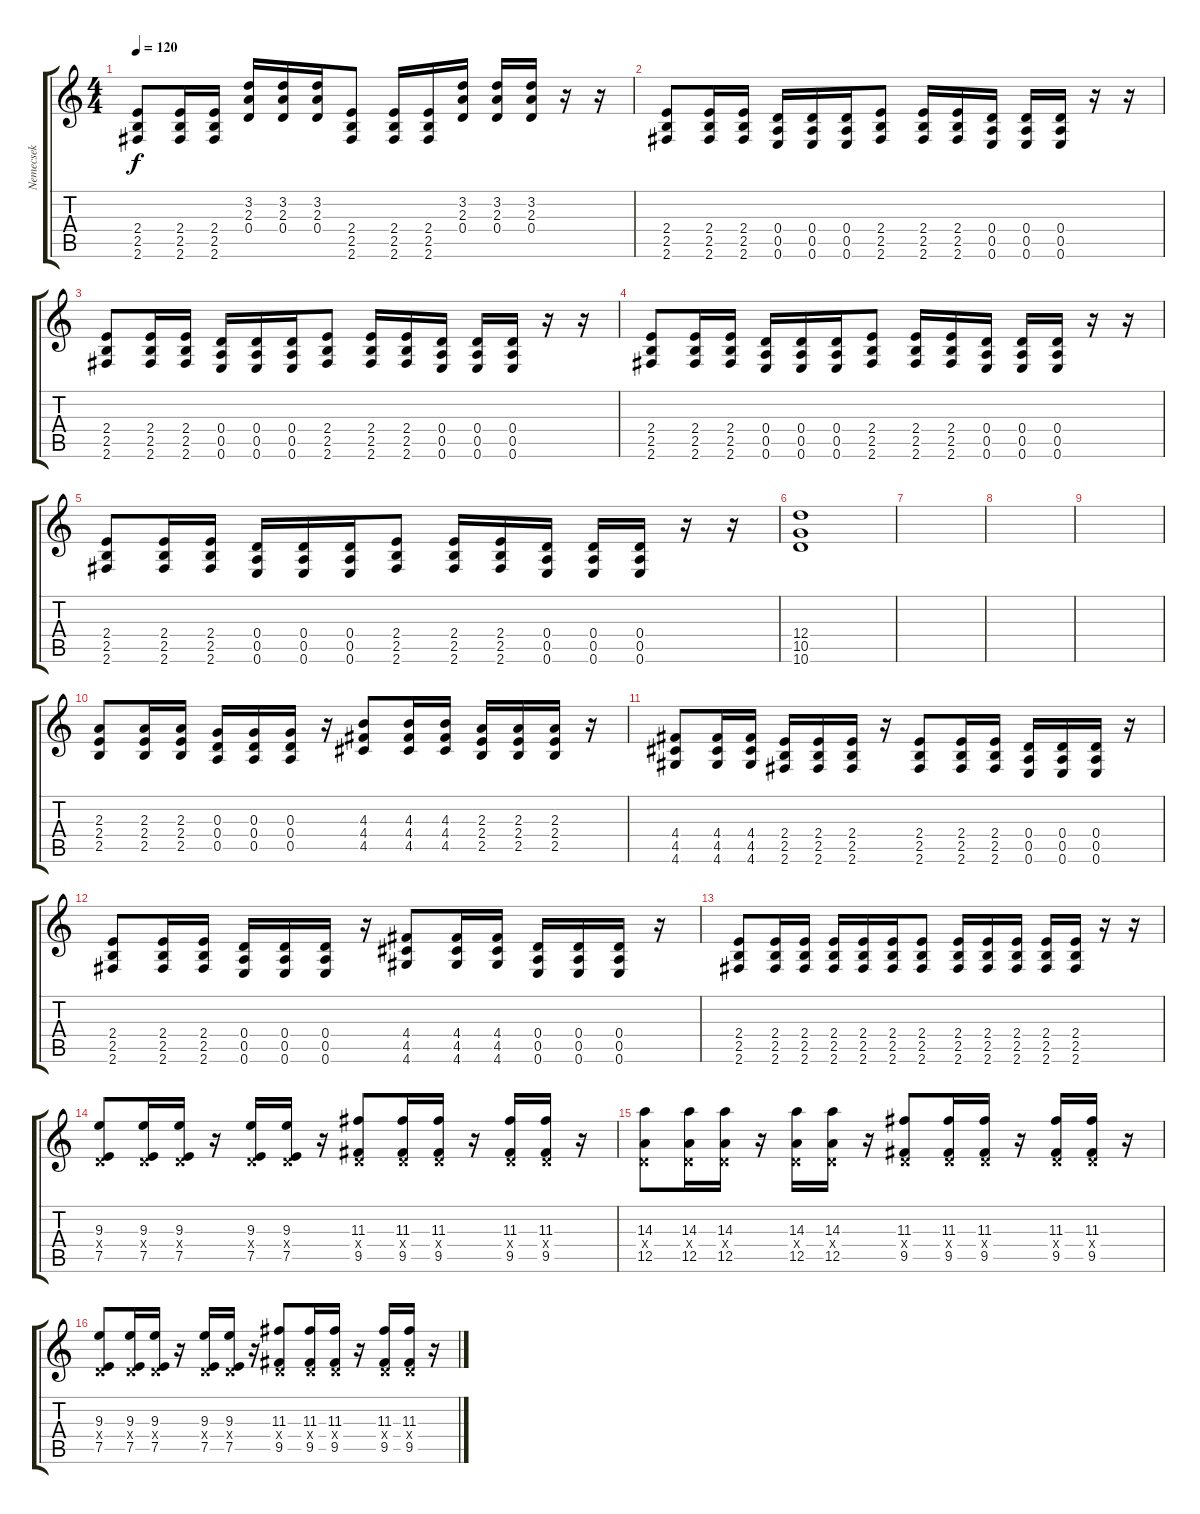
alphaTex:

\track ("Nemecsek" "Nemecsek") {instrument electricguitarmuted}
\staff {score tabs}
\tuning (E4 B3 G3 D3 A2 E2) {hide}
\ts (4 4)
\tempo 120
\clef g2
\ks c
(2.4 2.5 2.6).8{dy f} (2.4 2.5 2.6).16 (2.4 2.5 2.6).16 (3.2 2.3 0.4).16 (3.2 2.3 0.4).16 (3.2 2.3 0.4).16 (2.4 2.5 2.6).8 (2.4 2.5 2.6).16 (2.4 2.5 2.6).16 (3.2 2.3 0.4).16 (3.2 2.3 0.4).16 (3.2 2.3 0.4).16 r.16 r.16 |
(2.4 2.5 2.6).8 (2.4 2.5 2.6).16 (2.4 2.5 2.6).16 (0.4 0.5 0.6).16 (0.4 0.5 0.6).16 (0.4 0.5 0.6).16 (2.4 2.5 2.6).8 (2.4 2.5 2.6).16 (2.4 2.5 2.6).16 (0.4 0.5 0.6).16 (0.4 0.5 0.6).16 (0.4 0.5 0.6).16 r.16 r.16 |
(2.4 2.5 2.6).8 (2.4 2.5 2.6).16 (2.4 2.5 2.6).16 (0.4 0.5 0.6).16 (0.4 0.5 0.6).16 (0.4 0.5 0.6).16 (2.4 2.5 2.6).8 (2.4 2.5 2.6).16 (2.4 2.5 2.6).16 (0.4 0.5 0.6).16 (0.4 0.5 0.6).16 (0.4 0.5 0.6).16 r.16 r.16 |
(2.4 2.5 2.6).8 (2.4 2.5 2.6).16 (2.4 2.5 2.6).16 (0.4 0.5 0.6).16 (0.4 0.5 0.6).16 (0.4 0.5 0.6).16 (2.4 2.5 2.6).8 (2.4 2.5 2.6).16 (2.4 2.5 2.6).16 (0.4 0.5 0.6).16 (0.4 0.5 0.6).16 (0.4 0.5 0.6).16 r.16 r.16 |
(2.4 2.5 2.6).8 (2.4 2.5 2.6).16 (2.4 2.5 2.6).16 (0.4 0.5 0.6).16 (0.4 0.5 0.6).16 (0.4 0.5 0.6).16 (2.4 2.5 2.6).8 (2.4 2.5 2.6).16 (2.4 2.5 2.6).16 (0.4 0.5 0.6).16 (0.4 0.5 0.6).16 (0.4 0.5 0.6).16 r.16 r.16 |
(12.4 10.5 10.6).1 |
|
|
|
(2.3 2.4 2.5).8 (2.3 2.4 2.5).16 (2.3 2.4 2.5).16 (0.3 0.4 0.5).16 (0.3 0.4 0.5).16 (0.3 0.4 0.5).16 r.16 (4.3 4.4 4.5).8 (4.3 4.4 4.5).16 (4.3 4.4 4.5).16 (2.3 2.4 2.5).16 (2.3 2.4 2.5).16 (2.3 2.4 2.5).16 r.16 |
(4.4 4.5 4.6).8 (4.4 4.5 4.6).16 (4.4 4.5 4.6).16 (2.4 2.5 2.6).16 (2.4 2.5 2.6).16 (2.4 2.5 2.6).16 r.16 (2.4 2.5 2.6).8 (2.4 2.5 2.6).16 (2.4 2.5 2.6).16 (0.4 0.5 0.6).16 (0.4 0.5 0.6).16 (0.4 0.5 0.6).16 r.16 |
(2.4 2.5 2.6).8 (2.4 2.5 2.6).16 (2.4 2.5 2.6).16 (0.4 0.5 0.6).16 (0.4 0.5 0.6).16 (0.4 0.5 0.6).16 r.16 (4.4 4.5 4.6).8 (4.4 4.5 4.6).16 (4.4 4.5 4.6).16 (0.4 0.5 0.6).16 (0.4 0.5 0.6).16 (0.4 0.5 0.6).16 r.16 |
(2.4 2.5 2.6).8 (2.4 2.5 2.6).16 (2.4 2.5 2.6).16 (2.4 2.5 2.6).16 (2.4 2.5 2.6).16 (2.4 2.5 2.6).16 (2.4 2.5 2.6).8 (2.4 2.5 2.6).16 (2.4 2.5 2.6).16 (2.4 2.5 2.6).16 (2.4 2.5 2.6).16 (2.4 2.5 2.6).16 r.16 r.16 |
(9.3 0.4{x} 7.5).8 (9.3 0.4{x} 7.5).16 (9.3 0.4{x} 7.5).16 r.16 (9.3 0.4{x} 7.5).16 (9.3 0.4{x} 7.5).16 r.16 (11.3 0.4{x} 9.5).8 (11.3 0.4{x} 9.5).16 (11.3 0.4{x} 9.5).16 r.16 (11.3 0.4{x} 9.5).16 (11.3 0.4{x} 9.5).16 r.16 |
(14.3 0.4{x} 12.5).8 (14.3 0.4{x} 12.5).16 (14.3 0.4{x} 12.5).16 r.16 (14.3 0.4{x} 12.5).16 (14.3 0.4{x} 12.5).16 r.16 (11.3 0.4{x} 9.5).8 (11.3 0.4{x} 9.5).16 (11.3 0.4{x} 9.5).16 r.16 (11.3 0.4{x} 9.5).16 (11.3 0.4{x} 9.5).16 r.16 |
(9.3 0.4{x} 7.5).8 (9.3 0.4{x} 7.5).16 (9.3 0.4{x} 7.5).16 r.16 (9.3 0.4{x} 7.5).16 (9.3 0.4{x} 7.5).16 r.16 (11.3 0.4{x} 9.5).8 (11.3 0.4{x} 9.5).16 (11.3 0.4{x} 9.5).16 r.16 (11.3 0.4{x} 9.5).16 (11.3 0.4{x} 9.5).16 r.16
